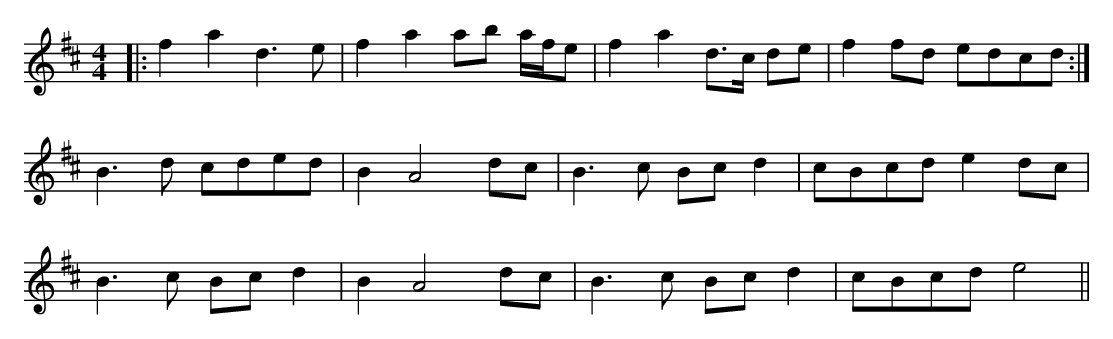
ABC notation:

X:1
M:4/4
K:D
|:f2a2 d3e|f2a2 ab a/f/e|f2a2 d>c de|f2fd edcd:|
B3d cded|B2A4 dc|B3c Bcd2|cBcd e2dc|
B3c Bcd2|B2A4 dc|B3c Bcd2|cBcd e4||
